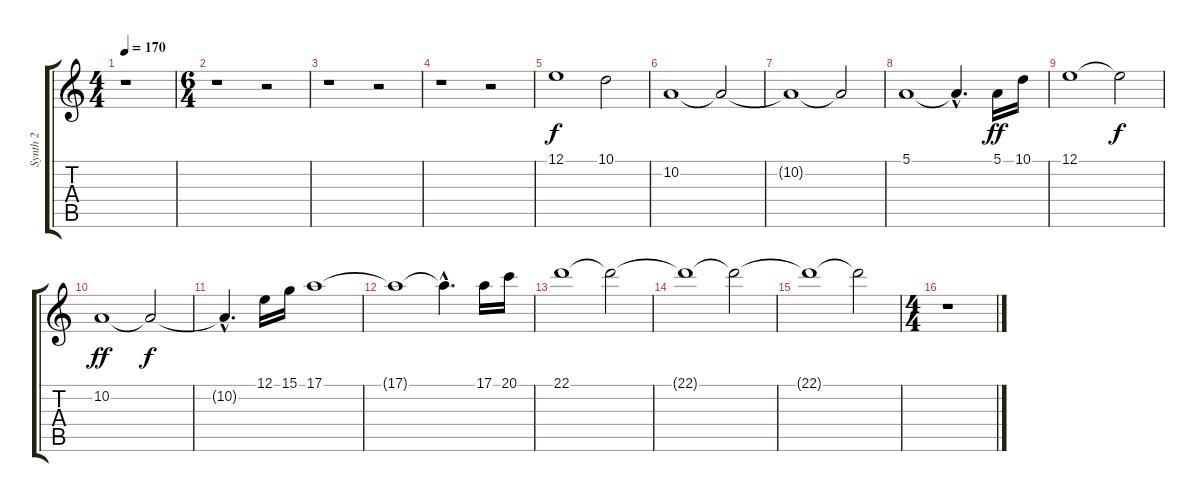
\track ("Synth 2" "Synth 2") {instrument pad7halo}
\staff {score tabs}
\tuning (E4 B3 G3 D3 A2 E2) {hide}
\ts (4 4)
\tempo 170
\clef g2
\ks c
r.1{dy pp} |
\ts (6 4)
r.1 r.2 |
r.1 r.2 |
r.1 r.2 |
12.1.1{dy f balance 2} 10.1.2 |
10.2.1 10.2{t}.2 |
10.2{t}.1 10.2{t}.2 |
5.1.1 5.1{hac t}.4{d} 5.1.16{dy ff} 10.1.16 |
12.1.1 12.1{t}.2{dy f} |
10.2.1{dy ff} 10.2{t}.2{dy f} |
10.2{hac t}.4{d} 12.1.16 15.1.16 17.1.1 |
17.1{t}.1 17.1{hac t}.4{d} 17.1.16 20.1.16 |
22.1.1 22.1{t}.2 |
22.1{t}.1 22.1{t}.2 |
22.1{t}.1 22.1{t}.2 |
\ts (4 4)
r.1
